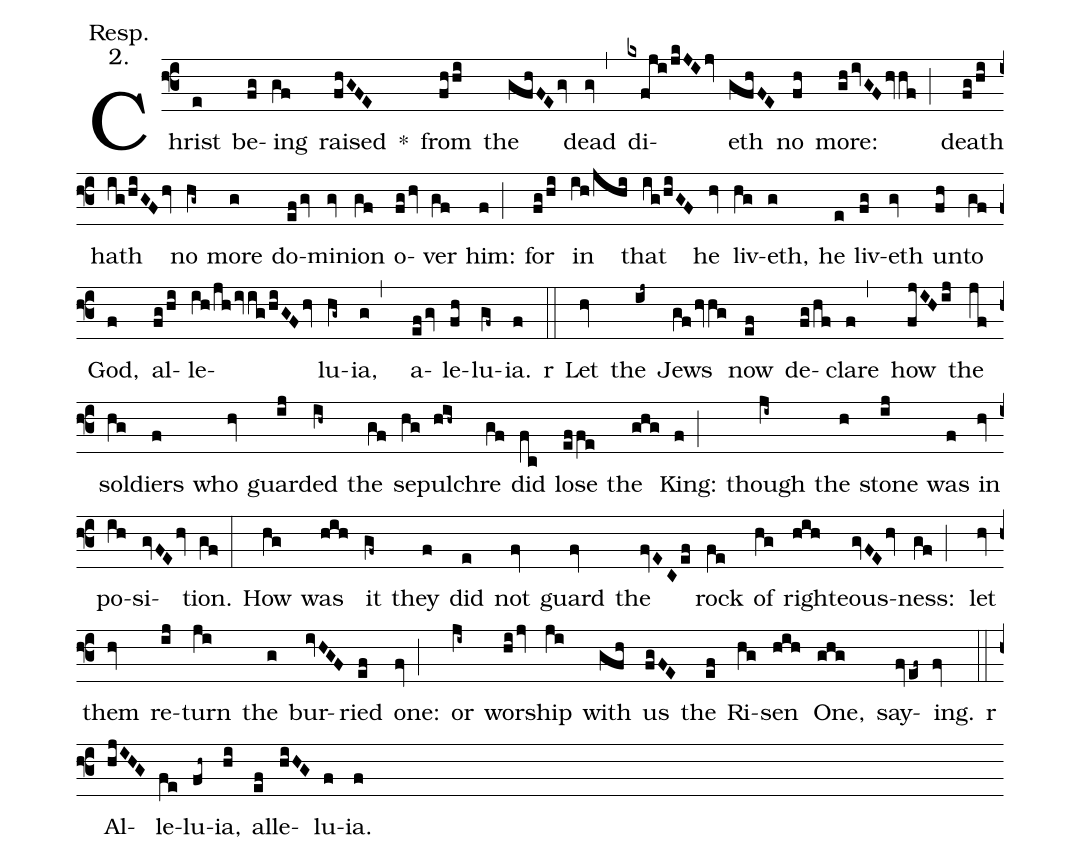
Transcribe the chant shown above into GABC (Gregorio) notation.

annotation: Resp.;
annotation: 2.;
%%
(f3) Christ(e) be(fg)ing(gf) raised(fhGFE) <sp>*</sp>() from(fhhi) the(gfhFEgv) dead(gv,) di(kxfji/jkJIjv)eth(gfhFE) no(fh) more:(ghivGFhvhf;) death(fg/hi) hath(ig/hiGFhv) no(hg~) more(g) do(efgv)min(gv)ion(gf) o(fghv)ver(gf) him:(f;) for(fg/hi) in(ih/jhi) that(ig/hiGF) he(hv) liv(hg)eth,(g) he(e) liv(fg)eth(gv) un(fh)to(gf) God,(f) al(fg/hi)le(ih/jhivig/hiGFhv)lu(hg~)ia,(g,) a(efgv)le(fh)lu(gf~)ia.(f)

<sp>r</sp>(::) Let(hv) the(ij~) Jews(gfhvhg) now(ef) de(fg/hf)clare(f,) how(fjIHij) the(jf) sol(hg)diers(f) who(hv) guard(ij)ed(ih~) the(gf) se(hg)pul(hih~)chre(gf) did(fc) lose(effe) the(ghg) King:(f;) though(ji~) the(h) stone(ij) was(f) in(hv) po(ih)si(gvFEhv)tion.(gf:) How(hg) was(hih) it(gf~) they(f) did(e) not(fv) guard(fv) the(fvECef) rock(fe) of(hg) right(hih)eous(gvFEhv)ness:(gf;) let(hv) them(hv) re(ij)turn(ji) the(g) bur(ivHGF)ried(ef) one:(fv;) or(ji~) wor(hijv)ship(ji) with(gfh) us(fgFE) the(ef) Ri(hg)sen(hih) One,(ghg) say(fvef~)ing.(fv)

<sp>r</sp>(::) Al(hjIHG)le(fe)lu(fh~)ia,(hi) al(ef)le(hiHG)lu(f)ia.(f)
